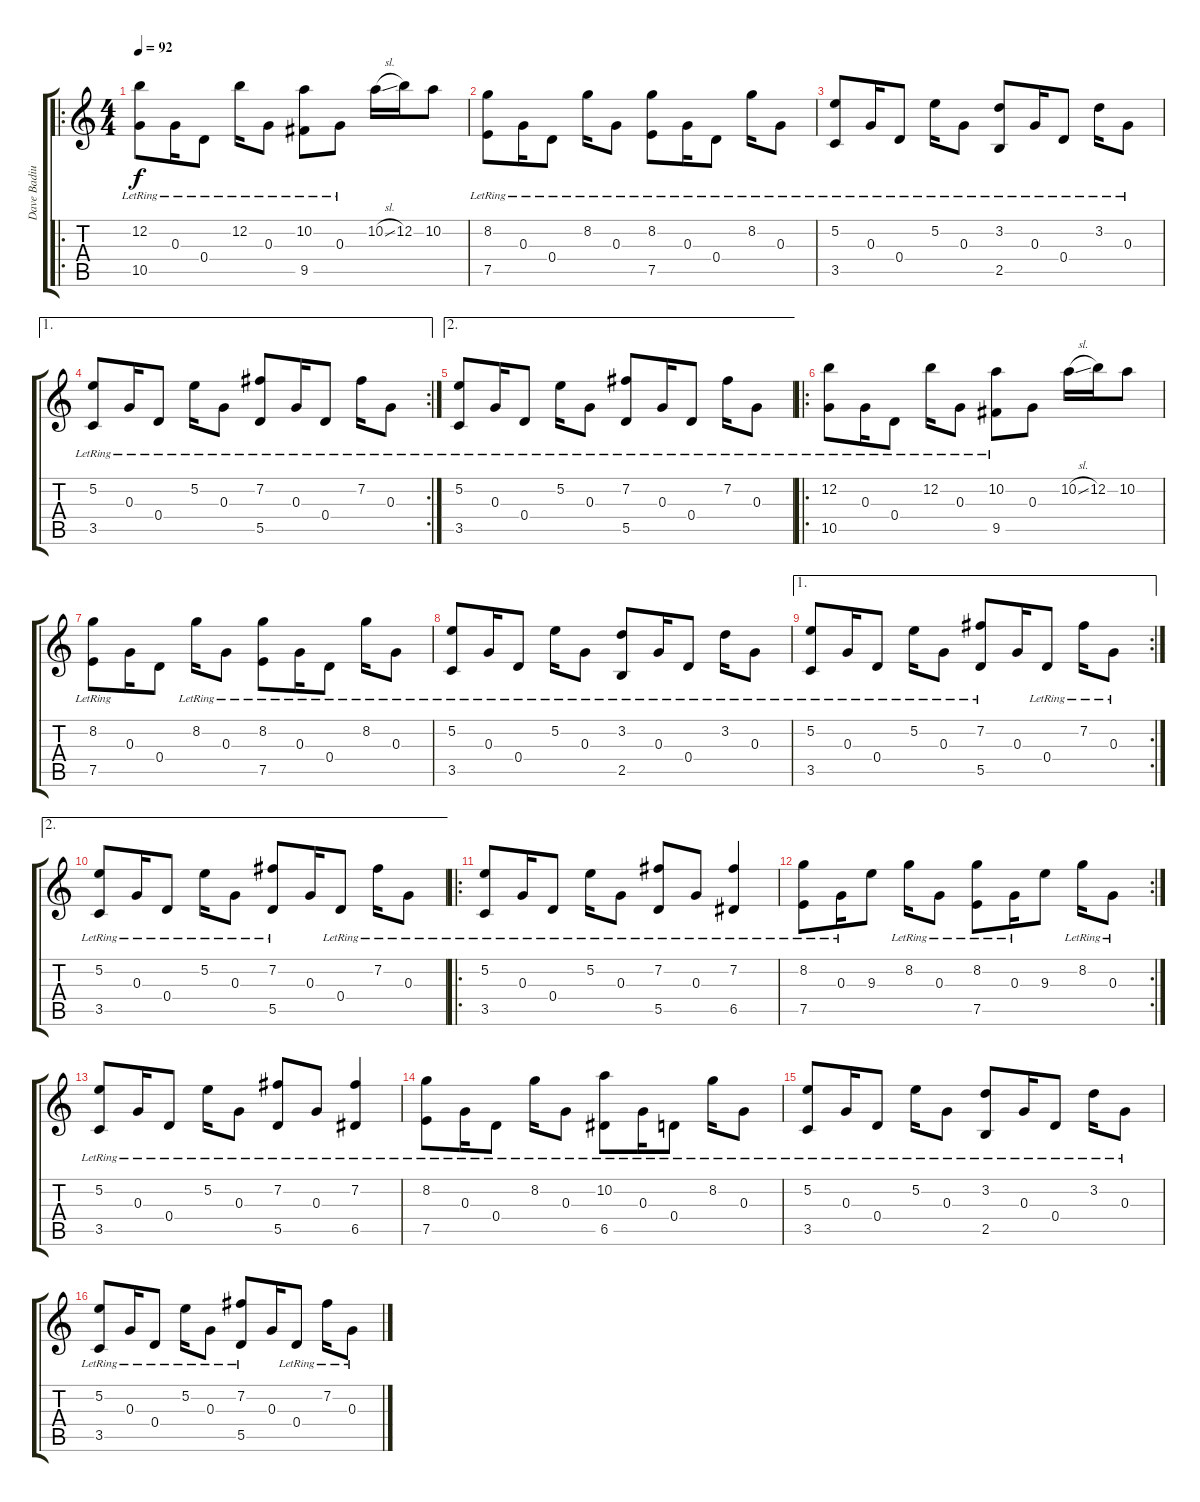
\track ("Dave Badiuk" "Dave Badiu") {instrument acousticguitarsteel}
\staff {score tabs}
\tuning (E4 B3 G3 D3 A2 E2) {hide}
\ro
\ts (4 4)
\tempo 92
\clef g2
\ks c
(12.2{lr} 10.5{lr}).8{dy f instrument acousticguitarsteel} 0.3{lr}.16 0.4{lr}.8 12.2{lr}.16 0.3{lr}.8 (10.2{lr} 9.5{lr}).8 0.3{lr}.8 10.2{sl}.16 12.2.16 10.2.8 |
(8.2{lr} 7.5{lr}).8 0.3{lr}.16 0.4{lr}.8 8.2{lr}.16 0.3{lr}.8 (8.2{lr} 7.5{lr}).8 0.3{lr}.16 0.4{lr}.8 8.2{lr}.16 0.3{lr}.8 |
(5.2{lr} 3.5{lr}).8 0.3{lr}.16 0.4{lr}.8 5.2{lr}.16 0.3{lr}.8 (3.2{lr} 2.5{lr}).8 0.3{lr}.16 0.4{lr}.8 3.2{lr}.16 0.3{lr}.8 |
\ae 1
\rc 2
(5.2{lr} 3.5{lr}).8 0.3{lr}.16 0.4{lr}.8 5.2{lr}.16 0.3{lr}.8 (7.2{lr} 5.5{lr}).8 0.3{lr}.16 0.4{lr}.8 7.2{lr}.16 0.3{lr}.8 |
\ae 2
(5.2{lr} 3.5{lr}).8 0.3{lr}.16 0.4{lr}.8 5.2{lr}.16 0.3{lr}.8 (7.2{lr} 5.5{lr}).8 0.3{lr}.16 0.4{lr}.8 7.2{lr}.16 0.3{lr}.8 |
\ro
(12.2{lr} 10.5{lr}).8 0.3{lr}.16 0.4{lr}.8 12.2{lr}.16 0.3{lr}.8 (10.2{lr} 9.5).8 0.3.8 10.2{sl}.16 12.2.16 10.2.8 |
(8.2{lr} 7.5{lr}).8 0.3.16 0.4.8 8.2{lr}.16 0.3{lr}.8 (8.2{lr} 7.5{lr}).8 0.3{lr}.16 0.4{lr}.8 8.2{lr}.16 0.3{lr}.8 |
(5.2{lr} 3.5{lr}).8 0.3{lr}.16 0.4{lr}.8 5.2{lr}.16 0.3{lr}.8 (3.2{lr} 2.5{lr}).8 0.3{lr}.16 0.4{lr}.8 3.2{lr}.16 0.3{lr}.8 |
\ae 1
\rc 2
(5.2{lr} 3.5{lr}).8 0.3{lr}.16 0.4{lr}.8 5.2{lr}.16 0.3{lr}.8 (7.2{lr} 5.5{lr}).8 0.3.16 0.4{lr}.8 7.2{lr}.16 0.3{lr}.8 |
\ae 2
(5.2{lr} 3.5{lr}).8 0.3{lr}.16 0.4{lr}.8 5.2{lr}.16 0.3{lr}.8 (7.2{lr} 5.5{lr}).8 0.3.16 0.4{lr}.8 7.2{lr}.16 0.3{lr}.8 |
\ro
(5.2{lr} 3.5{lr}).8 0.3{lr}.16 0.4{lr}.8 5.2{lr}.16 0.3{lr}.8 (7.2{lr} 5.5{lr}).8 0.3{lr}.8 (7.2{lr} 6.5{lr}).4 |
\rc 2
(8.2{lr} 7.5{lr}).8 0.3{lr}.16 9.3.8 8.2{lr}.16 0.3{lr}.8 (8.2{lr} 7.5{lr}).8 0.3{lr}.16 9.3.8 8.2{lr}.16 0.3{lr}.8 |
(5.2{lr} 3.5{lr}).8 0.3{lr}.16 0.4{lr}.8 5.2{lr}.16 0.3{lr}.8 (7.2{lr} 5.5{lr}).8 0.3{lr}.8 (7.2{lr} 6.5{lr}).4 |
(8.2{lr} 7.5{lr}).8 0.3{lr}.16 0.4{lr}.8 8.2{lr}.16 0.3{lr}.8 (10.2{lr} 6.5{lr}).8 0.3{lr}.16 0.4{lr}.8 8.2{lr}.16 0.3{lr}.8 |
(5.2{lr} 3.5{lr}).8 0.3{lr}.16 0.4{lr}.8 5.2{lr}.16 0.3{lr}.8 (3.2{lr} 2.5{lr}).8 0.3{lr}.16 0.4{lr}.8 3.2{lr}.16 0.3{lr}.8 |
(5.2{lr} 3.5{lr}).8 0.3{lr}.16 0.4{lr}.8 5.2{lr}.16 0.3{lr}.8 (7.2{lr} 5.5{lr}).8 0.3.16 0.4{lr}.8 7.2{lr}.16 0.3{lr}.8
